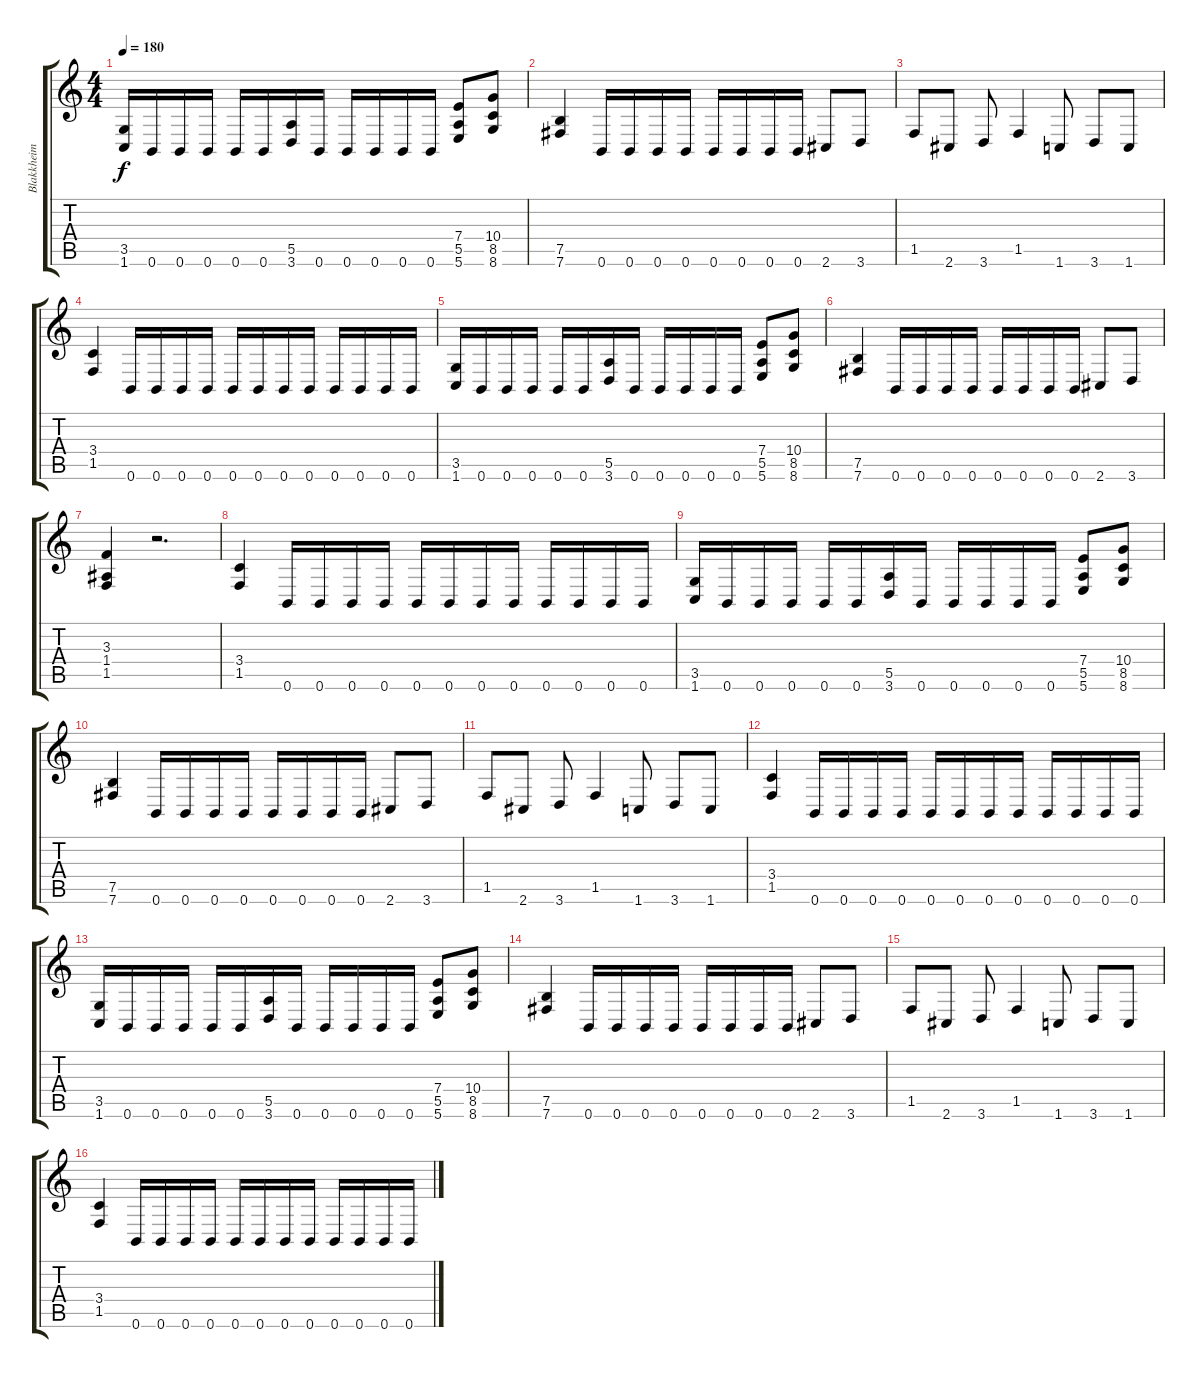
\track ("Blakkheim - Guitar" "Blakkheim ") {instrument overdrivenguitar}
\staff {score tabs}
\tuning (B3 Gb3 D3 A2 E2 B1) {hide}
\ts (4 4)
\tempo 180
\clef g2
\ks c
(3.5 1.6).16{dy f} 0.6.16 0.6.16 0.6.16 0.6.16 0.6.16 (5.5 3.6).16 0.6.16 0.6.16 0.6.16 0.6.16 0.6.16 (7.4 5.5 5.6).8 (10.4 8.5 8.6).8 |
(7.5 7.6).4 0.6.16 0.6.16 0.6.16 0.6.16 0.6.16 0.6.16 0.6.16 0.6.16 2.6.8 3.6.8 |
1.5.8 2.6.8 3.6.8 1.5.4 1.6.8 3.6.8 1.6.8 |
(3.4 1.5).4 0.6.16 0.6.16 0.6.16 0.6.16 0.6.16 0.6.16 0.6.16 0.6.16 0.6.16 0.6.16 0.6.16 0.6.16 |
(3.5 1.6).16 0.6.16 0.6.16 0.6.16 0.6.16 0.6.16 (5.5 3.6).16 0.6.16 0.6.16 0.6.16 0.6.16 0.6.16 (7.4 5.5 5.6).8 (10.4 8.5 8.6).8 |
(7.5 7.6).4 0.6.16 0.6.16 0.6.16 0.6.16 0.6.16 0.6.16 0.6.16 0.6.16 2.6.8 3.6.8 |
(3.3 1.4 1.5).4 r.2{d} |
(3.4 1.5).4 0.6.16 0.6.16 0.6.16 0.6.16 0.6.16 0.6.16 0.6.16 0.6.16 0.6.16 0.6.16 0.6.16 0.6.16 |
(3.5 1.6).16 0.6.16 0.6.16 0.6.16 0.6.16 0.6.16 (5.5 3.6).16 0.6.16 0.6.16 0.6.16 0.6.16 0.6.16 (7.4 5.5 5.6).8 (10.4 8.5 8.6).8 |
(7.5 7.6).4 0.6.16 0.6.16 0.6.16 0.6.16 0.6.16 0.6.16 0.6.16 0.6.16 2.6.8 3.6.8 |
1.5.8 2.6.8 3.6.8 1.5.4 1.6.8 3.6.8 1.6.8 |
(3.4 1.5).4 0.6.16 0.6.16 0.6.16 0.6.16 0.6.16 0.6.16 0.6.16 0.6.16 0.6.16 0.6.16 0.6.16 0.6.16 |
(3.5 1.6).16 0.6.16 0.6.16 0.6.16 0.6.16 0.6.16 (5.5 3.6).16 0.6.16 0.6.16 0.6.16 0.6.16 0.6.16 (7.4 5.5 5.6).8 (10.4 8.5 8.6).8 |
(7.5 7.6).4 0.6.16 0.6.16 0.6.16 0.6.16 0.6.16 0.6.16 0.6.16 0.6.16 2.6.8 3.6.8 |
1.5.8 2.6.8 3.6.8 1.5.4 1.6.8 3.6.8 1.6.8 |
(3.4 1.5).4 0.6.16 0.6.16 0.6.16 0.6.16 0.6.16 0.6.16 0.6.16 0.6.16 0.6.16 0.6.16 0.6.16 0.6.16
